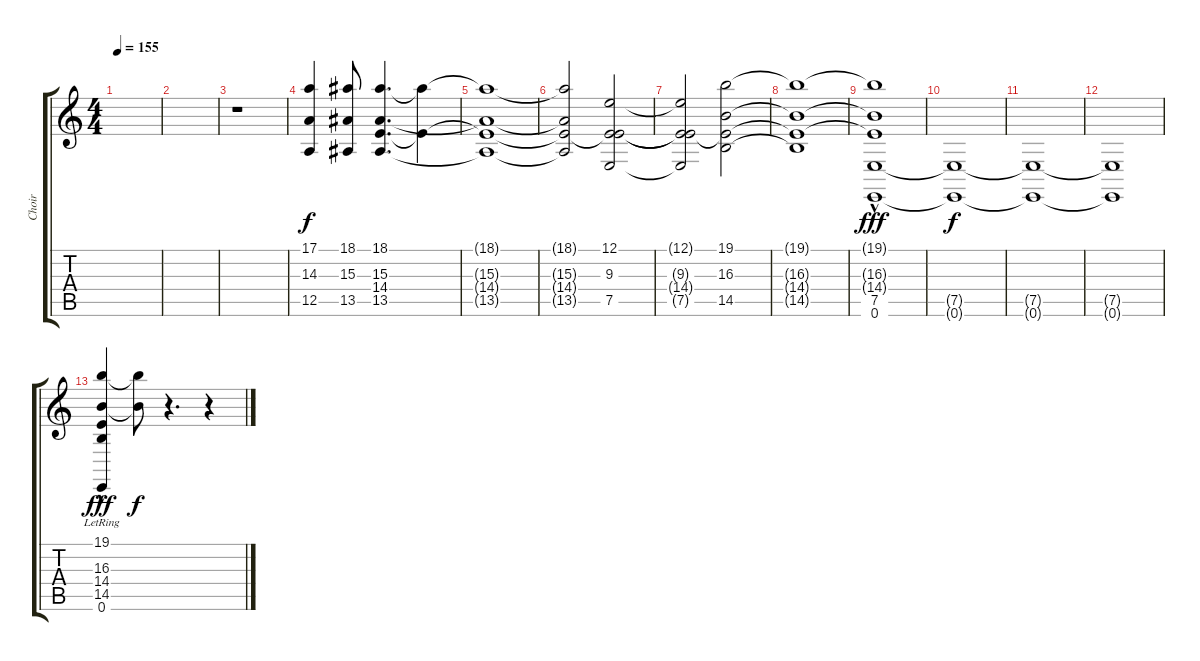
\track ("Choir" "Choir") {instrument choiraahs bank 127}
\staff {score tabs}
\tuning (E4 B3 G3 D3 A2 E2) {hide}
\ts (4 4)
\tempo 155
\clef g2
\ks c
|
|
r.1 |
(17.1 14.3 12.5).4 (18.1 15.3 13.5).8 (18.1 15.3 14.4 13.5).4{d} (18.1{t} 14.4{t}).4 |
(18.1{t} 15.3{t} 14.4{t} 13.5{t}).1 |
(18.1{t} 15.3{t} 14.4{t} 13.5{t}).2 (12.1 9.3 14.4{t} 7.5).2 |
(12.1{t} 9.3{t} 14.4{t} 7.5{t}).2 (19.1 16.3 14.4{t} 14.5).2 |
(19.1{t} 16.3{t} 14.4{t} 14.5{t}).1 |
(19.1{t} 16.3{t} 14.4{t} 7.5 0.6{hac}).1{dy fff} |
(7.5{t} 0.6{t}).1{dy f} |
(7.5{t} 0.6{t}).1 |
(7.5{t} 0.6{t}).1 |
(19.1{hac lr} 16.3{hac lr} 14.4{hac lr} 14.5{hac lr} 0.6{hac}).4{dy fff} (19.1{t} 16.3{t}).8{dy f} r.4{d} r.4
